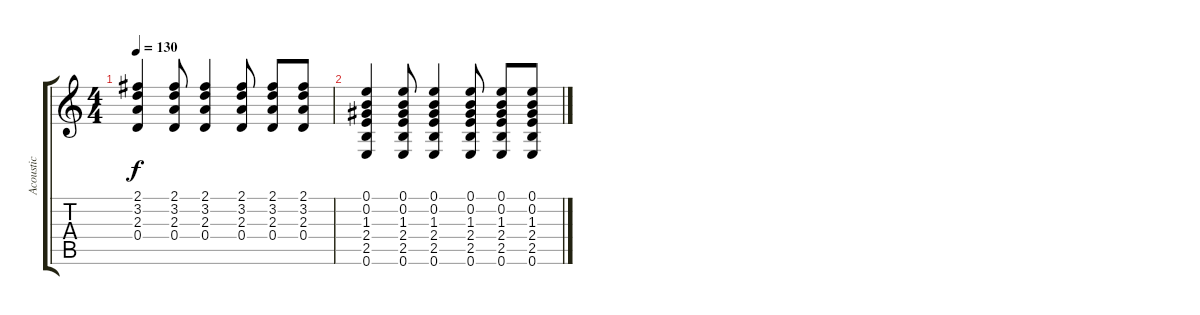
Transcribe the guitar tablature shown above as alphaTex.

\track ("Acoustic" "Acoustic") {instrument acousticguitarsteel}
\staff {score tabs}
\tuning (E4 B3 G3 D3 A2 E2) {hide}
\ts (4 4)
\tempo 130
\clef g2
\ks c
(2.1 3.2 2.3 0.4).4{dy f} (2.1 3.2 2.3 0.4).8 (2.1 3.2 2.3 0.4).4 (2.1 3.2 2.3 0.4).8 (2.1 3.2 2.3 0.4).8 (2.1 3.2 2.3 0.4).8 |
(0.1 0.2 1.3 2.4 2.5 0.6).4 (0.1 0.2 1.3 2.4 2.5 0.6).8 (0.1 0.2 1.3 2.4 2.5 0.6).4 (0.1 0.2 1.3 2.4 2.5 0.6).8 (0.1 0.2 1.3 2.4 2.5 0.6).8 (0.1 0.2 1.3 2.4 2.5 0.6).8
